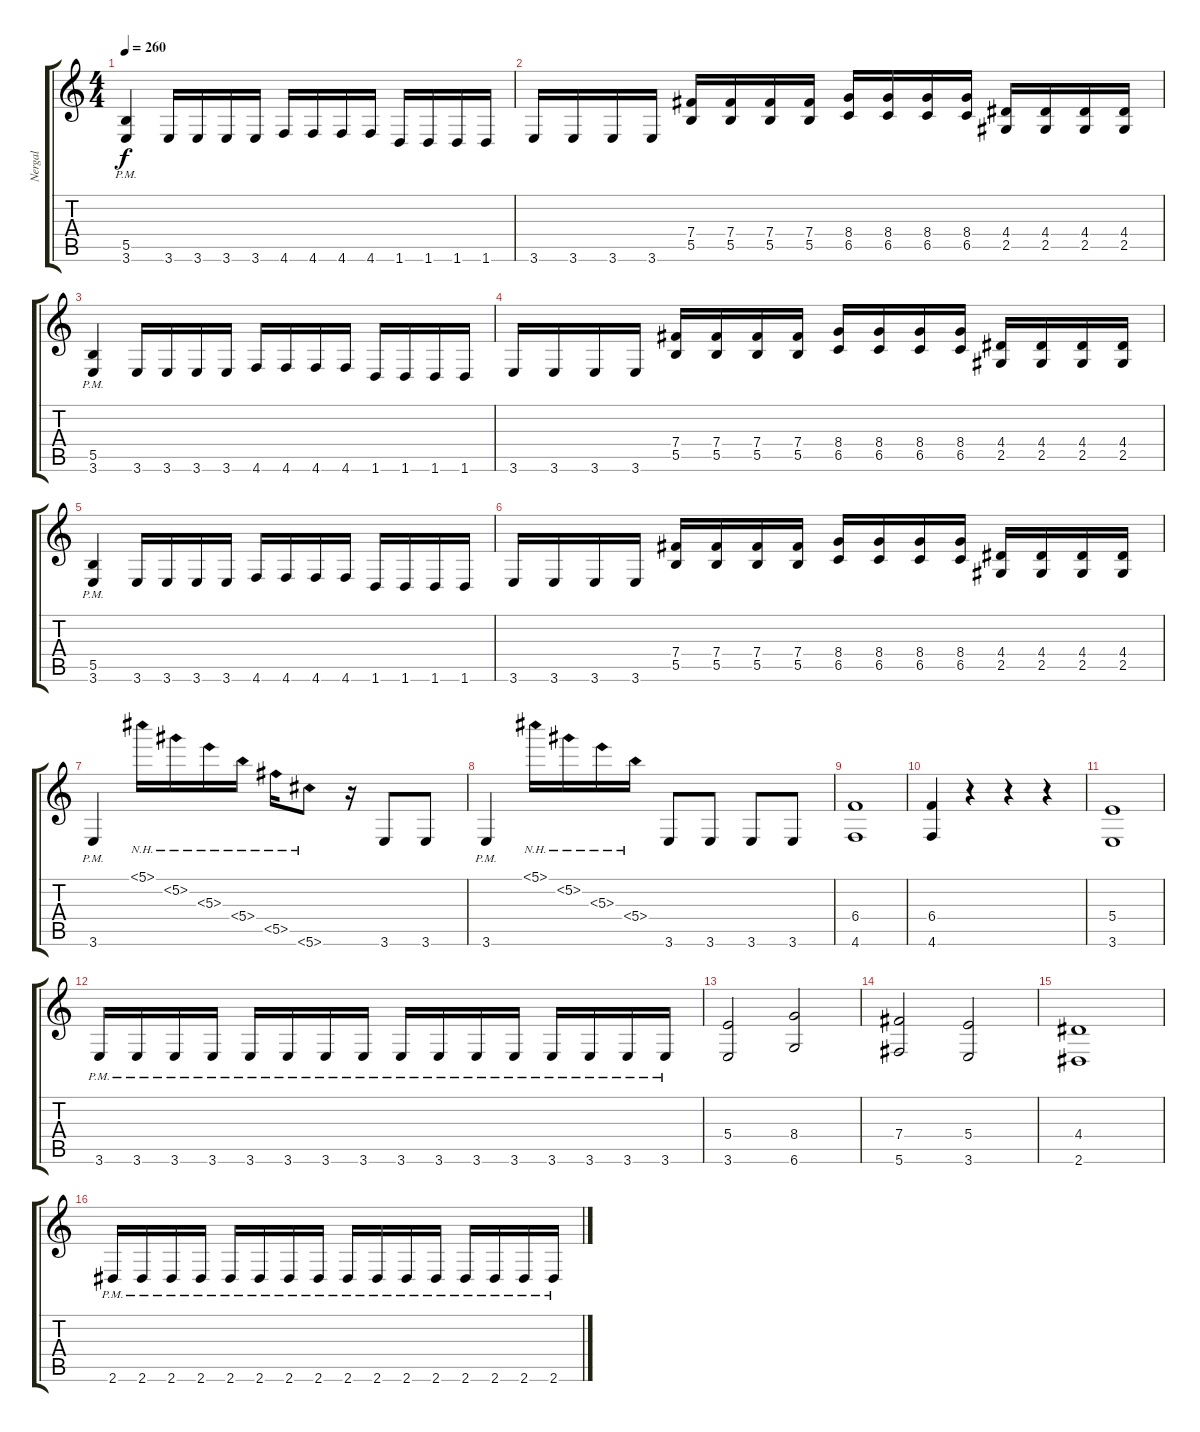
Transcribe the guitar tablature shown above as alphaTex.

\track ("Nergal" "Nergal") {instrument distortionguitar}
\staff {score tabs}
\tuning (Db4 Ab3 E3 B2 Gb2 Db2) {hide}
\ts (4 4)
\tempo 260
\clef g2
\ks c
(5.5{pm} 3.6{pm}).4{dy f} 3.6.16 3.6.16 3.6.16 3.6.16 4.6.16 4.6.16 4.6.16 4.6.16 1.6.16 1.6.16 1.6.16 1.6.16 |
3.6.16 3.6.16 3.6.16 3.6.16 (7.4 5.5).16 (7.4 5.5).16 (7.4 5.5).16 (7.4 5.5).16 (8.4 6.5).16 (8.4 6.5).16 (8.4 6.5).16 (8.4 6.5).16 (4.4 2.5).16 (4.4 2.5).16 (4.4 2.5).16 (4.4 2.5).16 |
(5.5{pm} 3.6{pm}).4 3.6.16 3.6.16 3.6.16 3.6.16 4.6.16 4.6.16 4.6.16 4.6.16 1.6.16 1.6.16 1.6.16 1.6.16 |
3.6.16 3.6.16 3.6.16 3.6.16 (7.4 5.5).16 (7.4 5.5).16 (7.4 5.5).16 (7.4 5.5).16 (8.4 6.5).16 (8.4 6.5).16 (8.4 6.5).16 (8.4 6.5).16 (4.4 2.5).16 (4.4 2.5).16 (4.4 2.5).16 (4.4 2.5).16 |
(5.5{pm} 3.6{pm}).4 3.6.16 3.6.16 3.6.16 3.6.16 4.6.16 4.6.16 4.6.16 4.6.16 1.6.16 1.6.16 1.6.16 1.6.16 |
3.6.16 3.6.16 3.6.16 3.6.16 (7.4 5.5).16 (7.4 5.5).16 (7.4 5.5).16 (7.4 5.5).16 (8.4 6.5).16 (8.4 6.5).16 (8.4 6.5).16 (8.4 6.5).16 (4.4 2.5).16 (4.4 2.5).16 (4.4 2.5).16 (4.4 2.5).16 |
3.6{pm}.4 5.1{nh}.16 5.2{nh}.16 5.3{nh}.16 5.4{nh}.16 5.5{nh}.16 5.6{nh}.8 r.16 3.6.8 3.6.8 |
3.6{pm}.4 5.1{nh}.16 5.2{nh}.16 5.3{nh}.16 5.4{nh}.16 3.6.8 3.6.8 3.6.8 3.6.8 |
(6.4 4.6).1 |
(6.4 4.6).4 r.4 r.4 r.4 |
(5.4 3.6).1 |
3.6{pm}.16 3.6{pm}.16 3.6{pm}.16 3.6{pm}.16 3.6{pm}.16 3.6{pm}.16 3.6{pm}.16 3.6{pm}.16 3.6{pm}.16 3.6{pm}.16 3.6{pm}.16 3.6{pm}.16 3.6{pm}.16 3.6{pm}.16 3.6{pm}.16 3.6{pm}.16 |
(5.4 3.6).2 (8.4 6.6).2 |
(7.4 5.6).2 (5.4 3.6).2 |
(4.4 2.6).1 |
2.6{pm}.16 2.6{pm}.16 2.6{pm}.16 2.6{pm}.16 2.6{pm}.16 2.6{pm}.16 2.6{pm}.16 2.6{pm}.16 2.6{pm}.16 2.6{pm}.16 2.6{pm}.16 2.6{pm}.16 2.6{pm}.16 2.6{pm}.16 2.6{pm}.16 2.6{pm}.16
